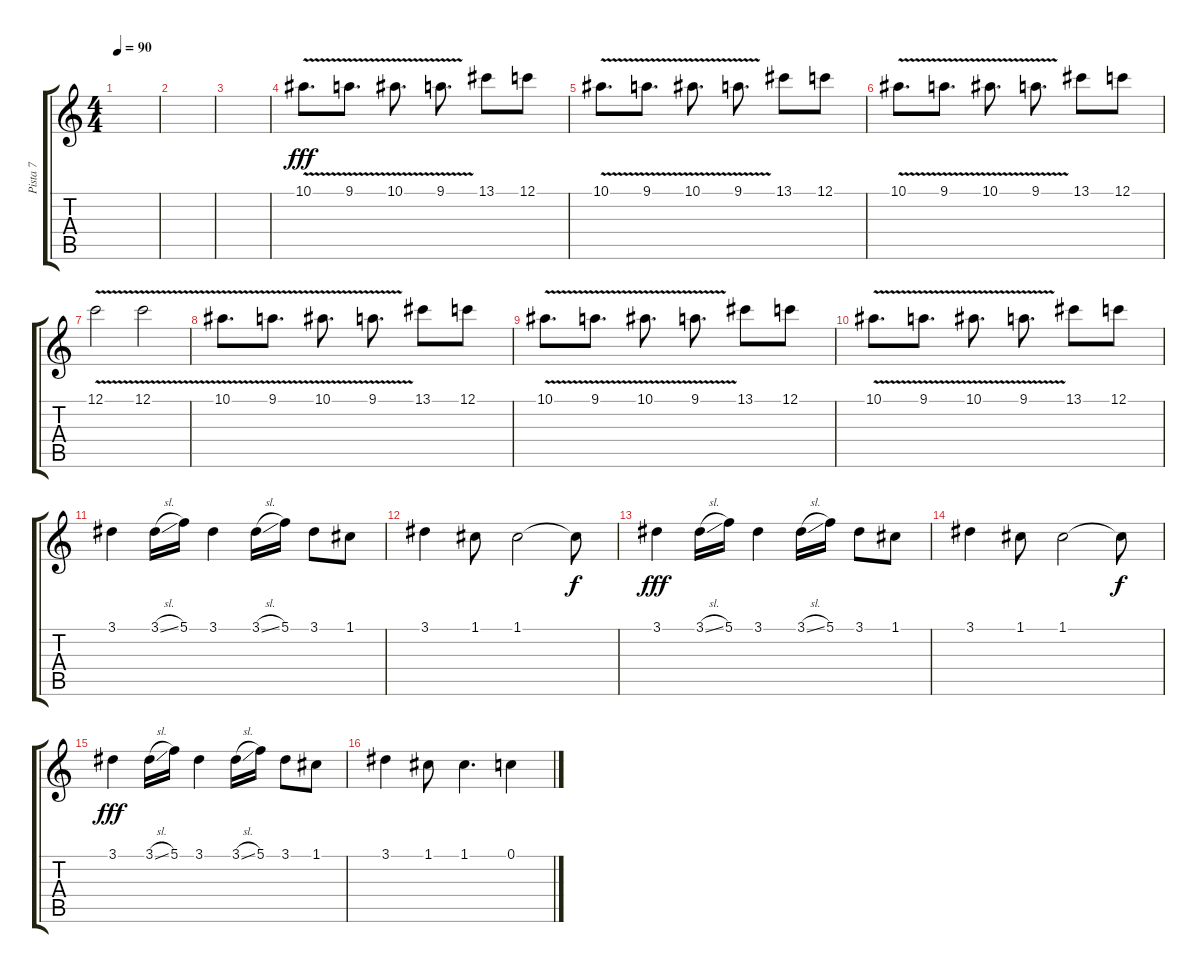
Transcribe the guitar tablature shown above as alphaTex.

\track ("Pista 7" "Pista 7") {instrument overdrivenguitar}
\staff {score tabs}
\tuning (C4 G3 Eb3 Bb2 F2 C2) {hide}
\ts (4 4)
\tempo 90
\clef g2
\ks c
|
|
|
10.1{v}.8{d dy fff} 9.1{v}.8{d} 10.1{v}.8{d} 9.1{v}.8{d} 13.1.8 12.1.8 |
10.1{v}.8{d} 9.1{v}.8{d} 10.1{v}.8{d} 9.1{v}.8{d} 13.1.8 12.1.8 |
10.1{v}.8{d} 9.1{v}.8{d} 10.1{v}.8{d} 9.1{v}.8{d} 13.1.8 12.1.8 |
12.1{v}.2 12.1{v}.2 |
10.1{v}.8{d} 9.1{v}.8{d} 10.1{v}.8{d} 9.1{v}.8{d} 13.1.8 12.1.8 |
10.1{v}.8{d} 9.1{v}.8{d} 10.1{v}.8{d} 9.1{v}.8{d} 13.1.8 12.1.8 |
10.1{v}.8{d} 9.1{v}.8{d} 10.1{v}.8{d} 9.1{v}.8{d} 13.1.8 12.1.8 |
3.1.4 3.1{sl}.16 5.1.16 3.1.4 3.1{sl}.16 5.1.16 3.1.8 1.1.8 |
3.1.4 1.1.8 1.1.2 1.1{t}.8{dy f} |
3.1.4{dy fff} 3.1{sl}.16 5.1.16 3.1.4 3.1{sl}.16 5.1.16 3.1.8 1.1.8 |
3.1.4 1.1.8 1.1.2 1.1{t}.8{dy f} |
3.1.4{dy fff} 3.1{sl}.16 5.1.16 3.1.4 3.1{sl}.16 5.1.16 3.1.8 1.1.8 |
3.1.4 1.1.8 1.1.4{d} 0.1.4
